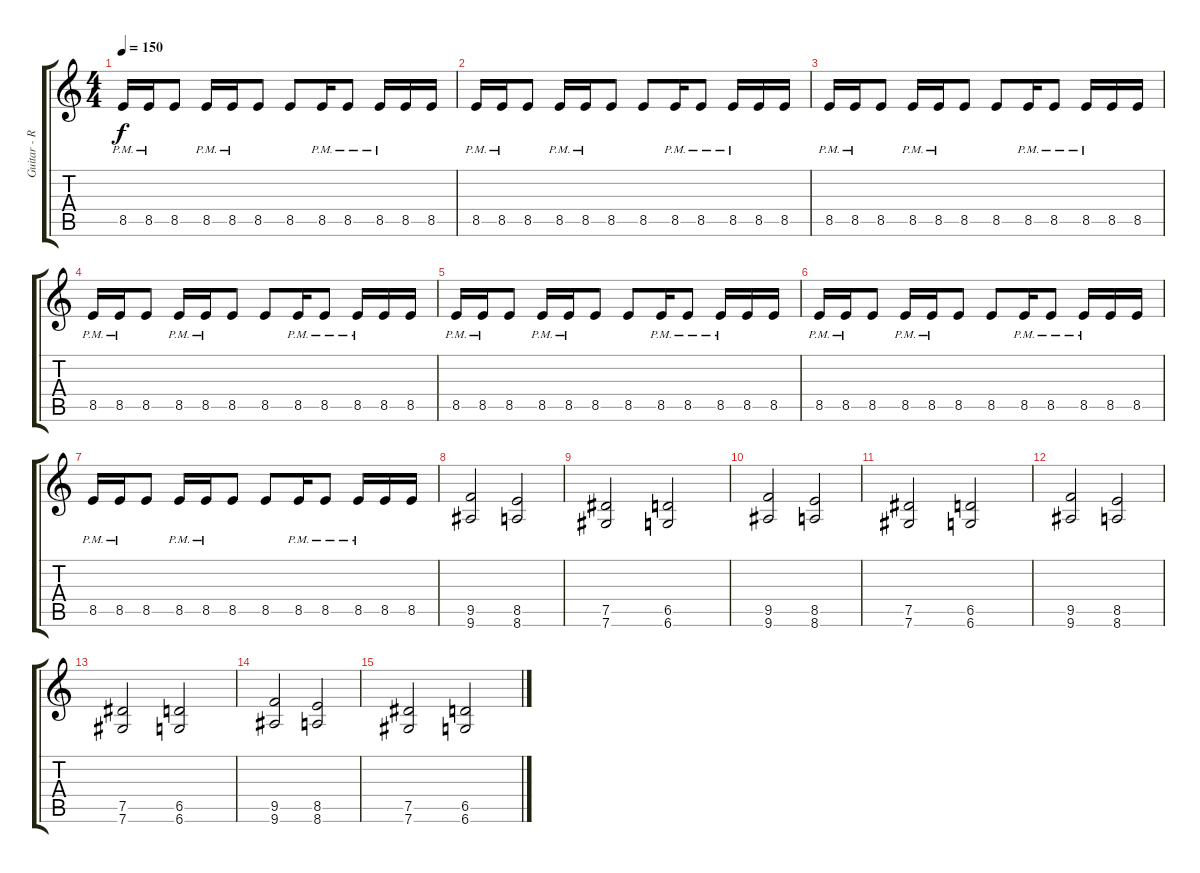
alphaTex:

\track ("Guitar - Right" "Guitar - R") {instrument distortionguitar}
\staff {score tabs}
\tuning (Eb4 Bb3 Gb3 Db3 Ab2 Db2) {hide}
\ts (4 4)
\tempo 150
\clef g2
\ks c
8.5{pm}.16{dy f} 8.5{pm}.16 8.5.8 8.5{pm}.16 8.5{pm}.16 8.5.8 8.5.8 8.5{pm}.16 8.5{pm}.8 8.5{pm}.16 8.5.16 8.5.16 |
8.5{pm}.16 8.5{pm}.16 8.5.8 8.5{pm}.16 8.5{pm}.16 8.5.8 8.5.8 8.5{pm}.16 8.5{pm}.8 8.5{pm}.16 8.5.16 8.5.16 |
8.5{pm}.16 8.5{pm}.16 8.5.8 8.5{pm}.16 8.5{pm}.16 8.5.8 8.5.8 8.5{pm}.16 8.5{pm}.8 8.5{pm}.16 8.5.16 8.5.16 |
8.5{pm}.16 8.5{pm}.16 8.5.8 8.5{pm}.16 8.5{pm}.16 8.5.8 8.5.8 8.5{pm}.16 8.5{pm}.8 8.5{pm}.16 8.5.16 8.5.16 |
8.5{pm}.16 8.5{pm}.16 8.5.8 8.5{pm}.16 8.5{pm}.16 8.5.8 8.5.8 8.5{pm}.16 8.5{pm}.8 8.5{pm}.16 8.5.16 8.5.16 |
8.5{pm}.16 8.5{pm}.16 8.5.8 8.5{pm}.16 8.5{pm}.16 8.5.8 8.5.8 8.5{pm}.16 8.5{pm}.8 8.5{pm}.16 8.5.16 8.5.16 |
8.5{pm}.16 8.5{pm}.16 8.5.8 8.5{pm}.16 8.5{pm}.16 8.5.8 8.5.8 8.5{pm}.16 8.5{pm}.8 8.5{pm}.16 8.5.16 8.5.16 |
(9.5 9.6).2 (8.5 8.6).2 |
(7.5 7.6).2 (6.5 6.6).2 |
(9.5 9.6).2 (8.5 8.6).2 |
(7.5 7.6).2 (6.5 6.6).2 |
(9.5 9.6).2 (8.5 8.6).2 |
(7.5 7.6).2 (6.5 6.6).2 |
(9.5 9.6).2 (8.5 8.6).2 |
(7.5 7.6).2 (6.5 6.6).2
